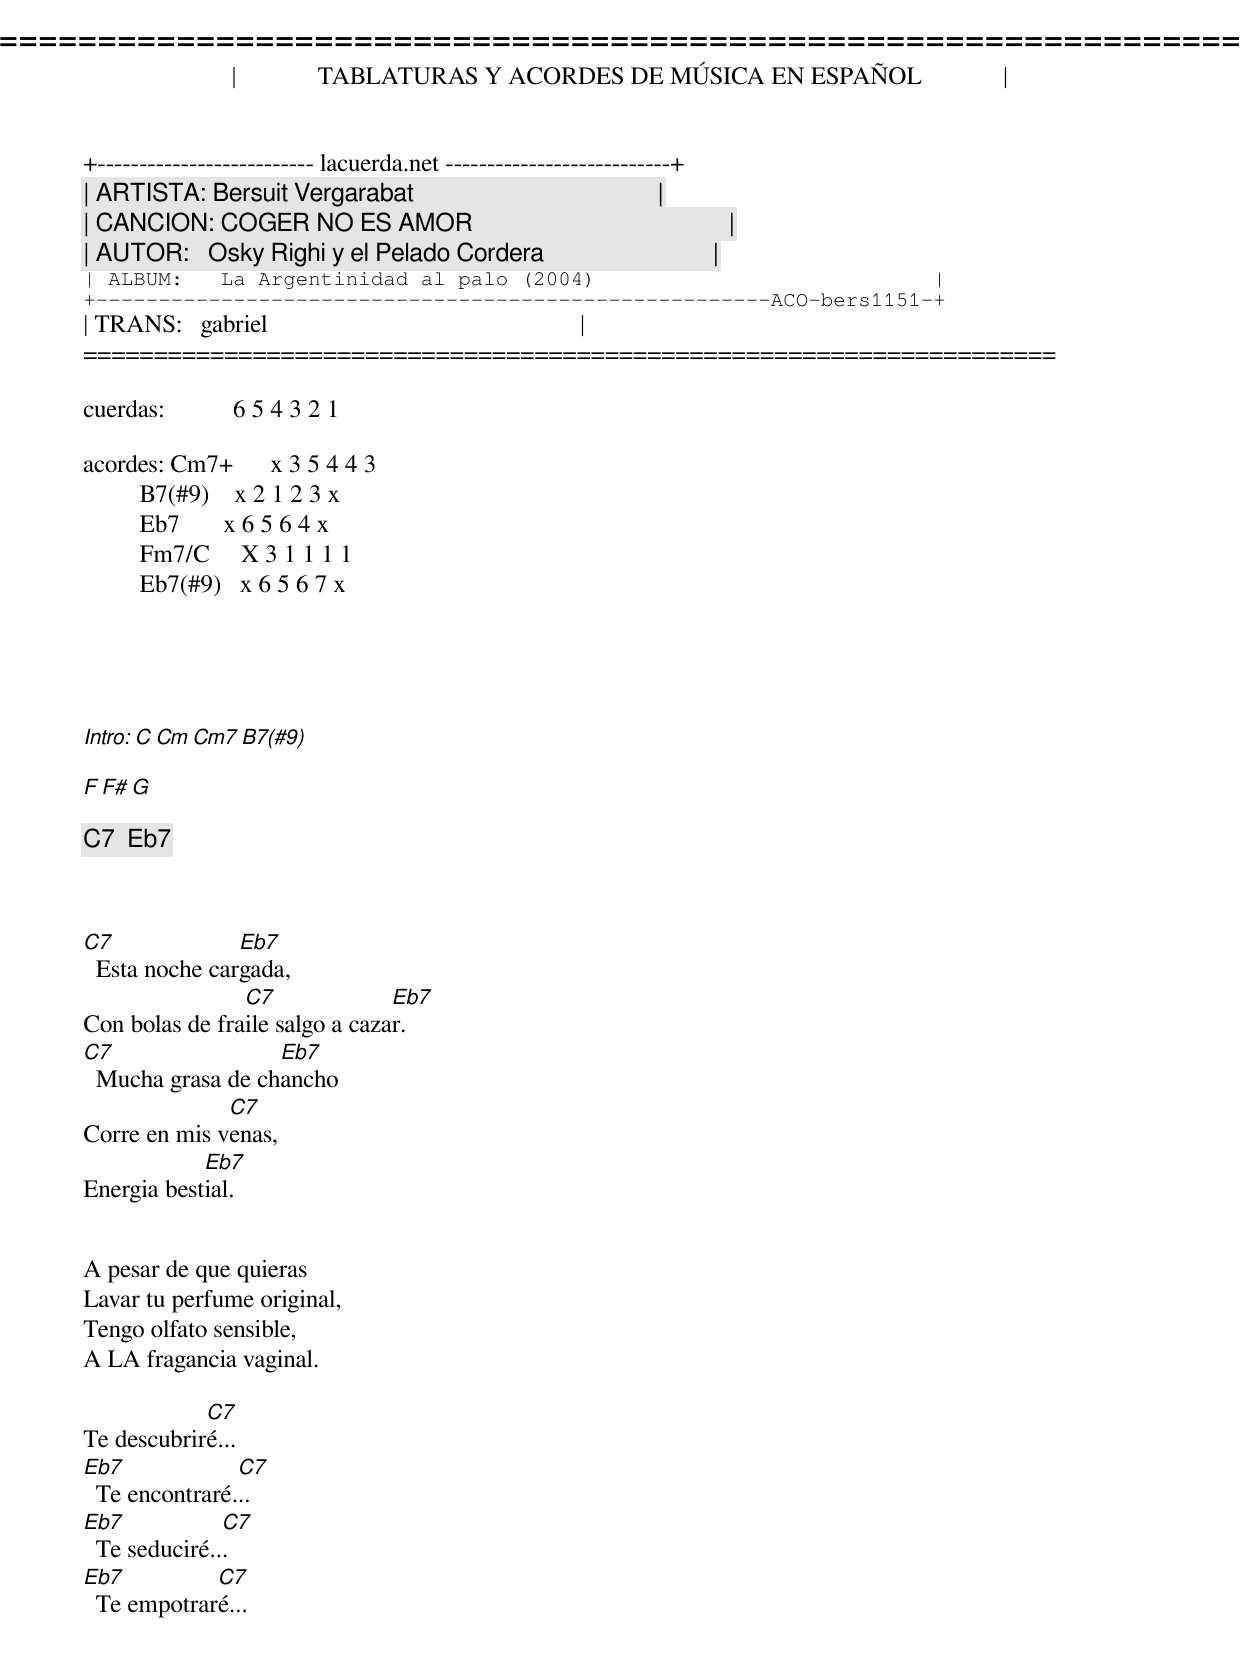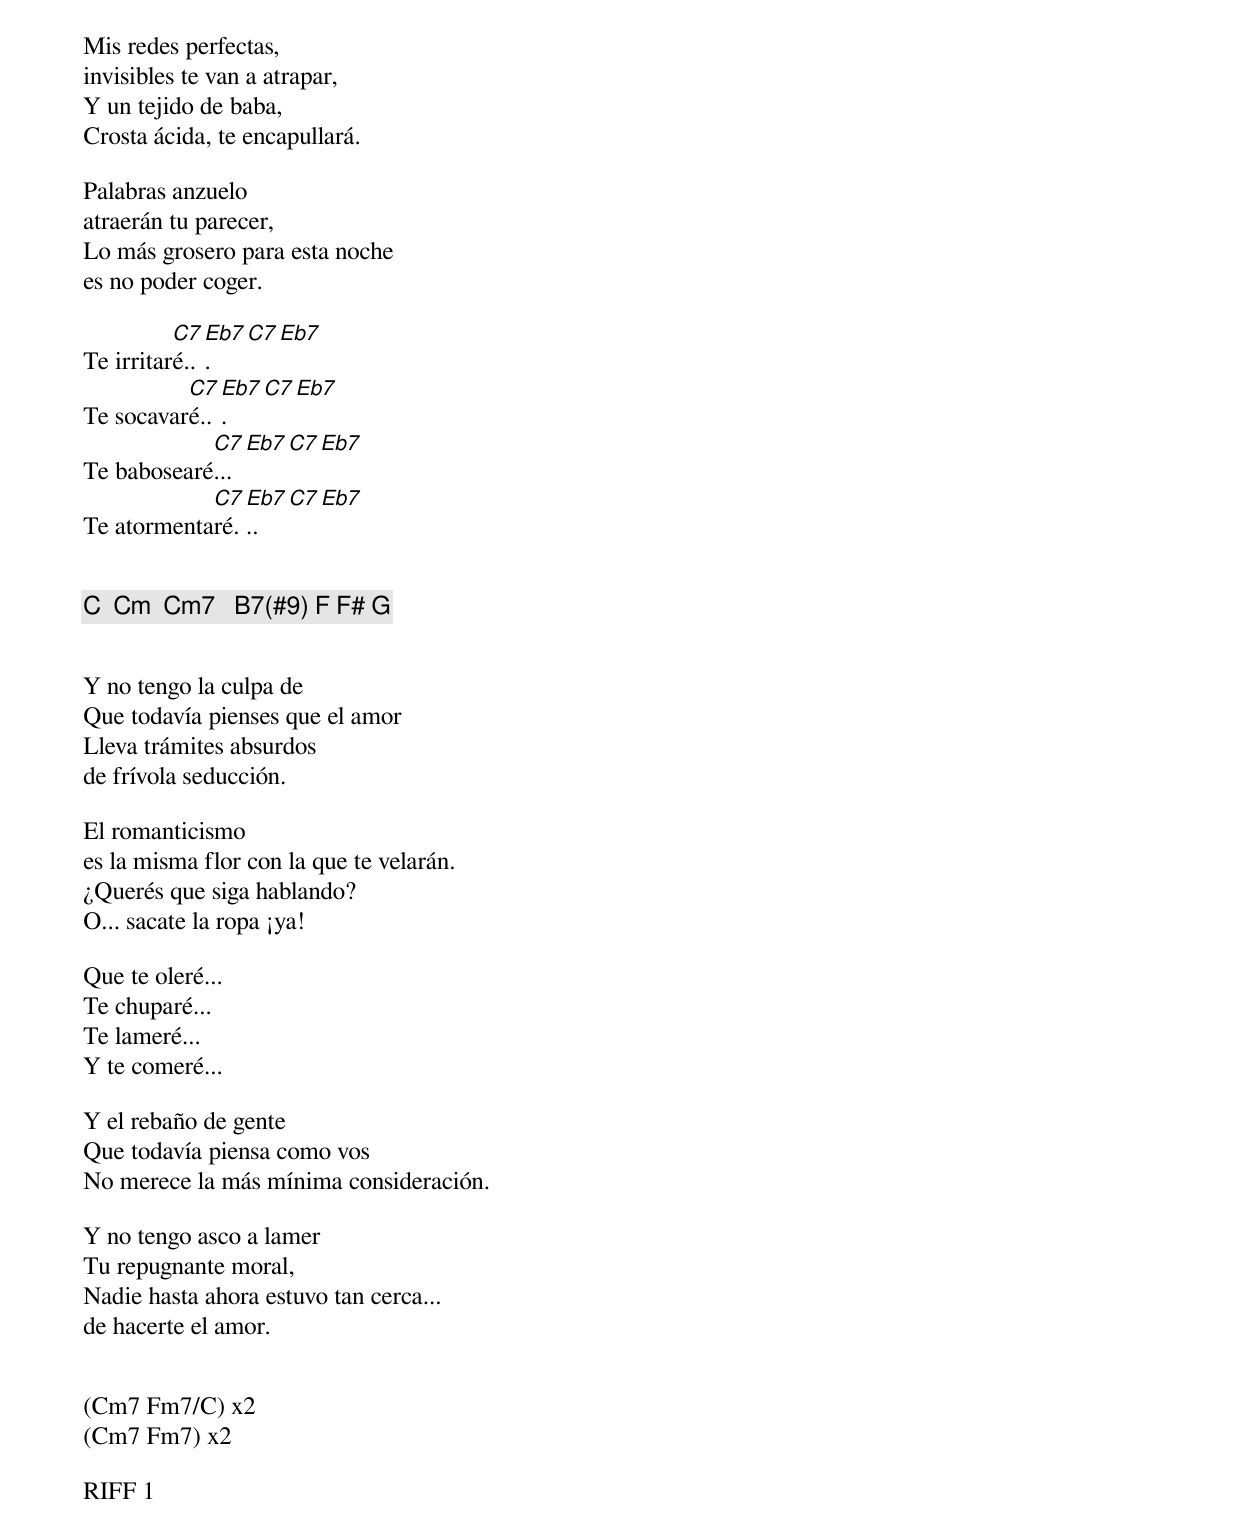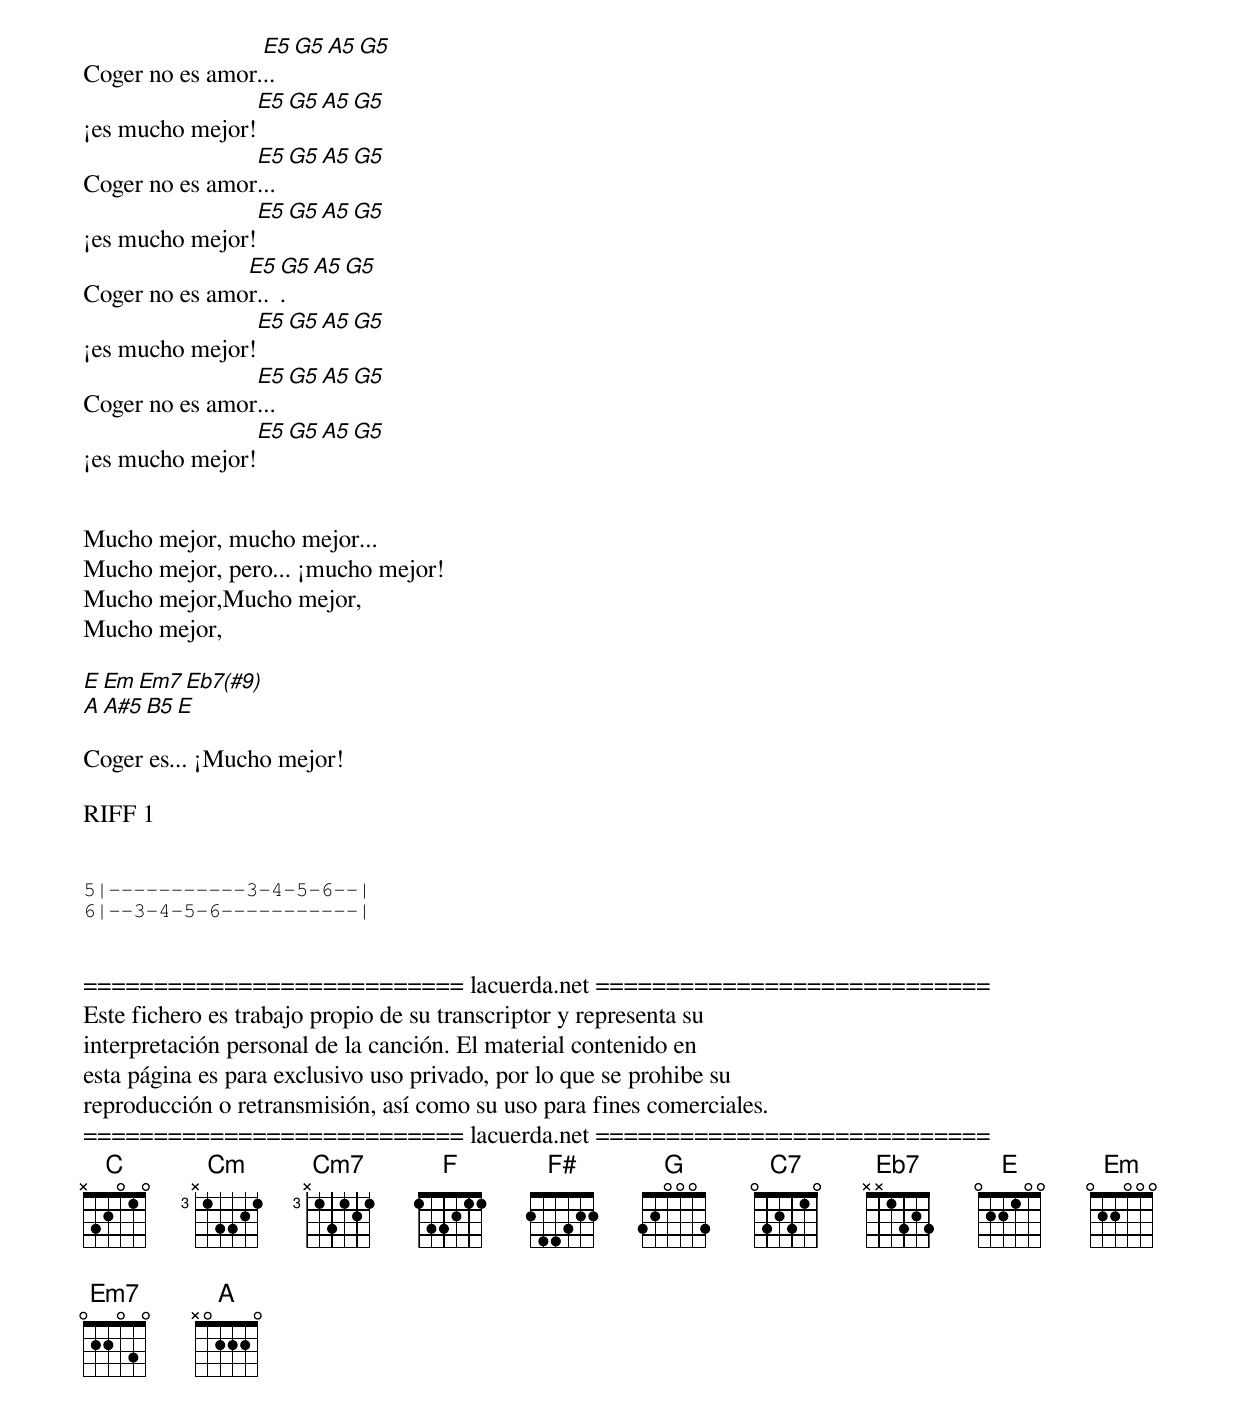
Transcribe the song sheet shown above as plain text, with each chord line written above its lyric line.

=====================================================================
|             TABLATURAS Y ACORDES DE MÚSICA EN ESPAÑOL             |
+-------------------------- lacuerda.net ---------------------------+
| ARTISTA: Bersuit Vergarabat                                       |
| CANCION: COGER NO ES AMOR                                         |
| AUTOR:   Osky Righi y el Pelado Cordera                           |
| ALBUM:   La Argentinidad al palo (2004)                           |
+------------------------------------------------------ACO-bers1151-+
| TRANS:   gabriel                                                  |
=====================================================================

cuerdas:           6 5 4 3 2 1

acordes: Cm7+      x 3 5 4 4 3
         B7(#9)    x 2 1 2 3 x
         Eb7       x 6 5 6 4 x
         Fm7/C     X 3 1 1 1 1
         Eb7(#9)   x 6 5 6 7 x





Intro: C  Cm  Cm7   B7(#9)

       F  F#  G

       [ C7  Eb7 ]



C7              Eb7
  Esta noche cargada,
                C7              Eb7
Con bolas de fraile salgo a cazar.
C7                 Eb7
  Mucha grasa de chancho
              C7
Corre en mis venas,
            Eb7
Energia bestial.


A pesar de que quieras
Lavar tu perfume original,
Tengo olfato sensible,
A LA fragancia vaginal.

            C7
Te descubriré...
Eb7             C7
  Te encontraré...
Eb7            C7
  Te seduciré...
Eb7          C7
  Te empotraré...


Mis redes perfectas,
invisibles te van a atrapar,
Y un tejido de baba,
Crosta ácida, te encapullará.

Palabras anzuelo
atraerán tu parecer,
Lo más grosero para esta noche
es no poder coger.

          C7 Eb7 C7 Eb7
Te irritaré...
          C7 Eb7 C7 Eb7
Te socavaré...
            C7 Eb7 C7 Eb7
Te babosearé...
            C7 Eb7 C7 Eb7
Te atormentaré...


[C  Cm  Cm7   B7(#9) F F# G]


Y no tengo la culpa de
Que todavía pienses que el amor
Lleva trámites absurdos
de frívola seducción.

El romanticismo
es la misma flor con la que te velarán.
¿Querés que siga hablando?
O... sacate la ropa ¡ya!

Que te oleré...
Te chuparé...
Te lameré...
Y te comeré...

Y el rebaño de gente
Que todavía piensa como vos
No merece la más mínima consideración.

Y no tengo asco a lamer
Tu repugnante moral,
Nadie hasta ahora estuvo tan cerca...
de hacerte el amor.


(Cm7 Fm7/C) x2
(Cm7 Fm7) x2

RIFF 1

                 E5 G5 A5 G5
Coger no es amor...
                E5 G5 A5 G5
¡es mucho mejor!
                E5 G5 A5 G5
Coger no es amor...
                E5 G5 A5 G5
¡es mucho mejor!
               E5 G5 A5 G5
Coger no es amor...
                E5 G5 A5 G5
¡es mucho mejor!
                E5 G5 A5 G5
Coger no es amor...
                E5 G5 A5 G5
¡es mucho mejor!


Mucho mejor, mucho mejor...
Mucho mejor, pero... ¡mucho mejor!
Mucho mejor,Mucho mejor,
Mucho mejor,

E Em Em7   Eb7(#9)
A A#5 B5 E

Coger es... ¡Mucho mejor!

RIFF 1


5|-----------3-4-5-6--|
6|--3-4-5-6-----------|


=========================== lacuerda.net ============================
Este fichero es trabajo propio de su transcriptor y representa su
interpretación personal de la canción. El material contenido en
esta página es para exclusivo uso privado, por lo que se prohibe su
reproducción o retransmisión, así como su uso para fines comerciales.
=========================== lacuerda.net ============================
